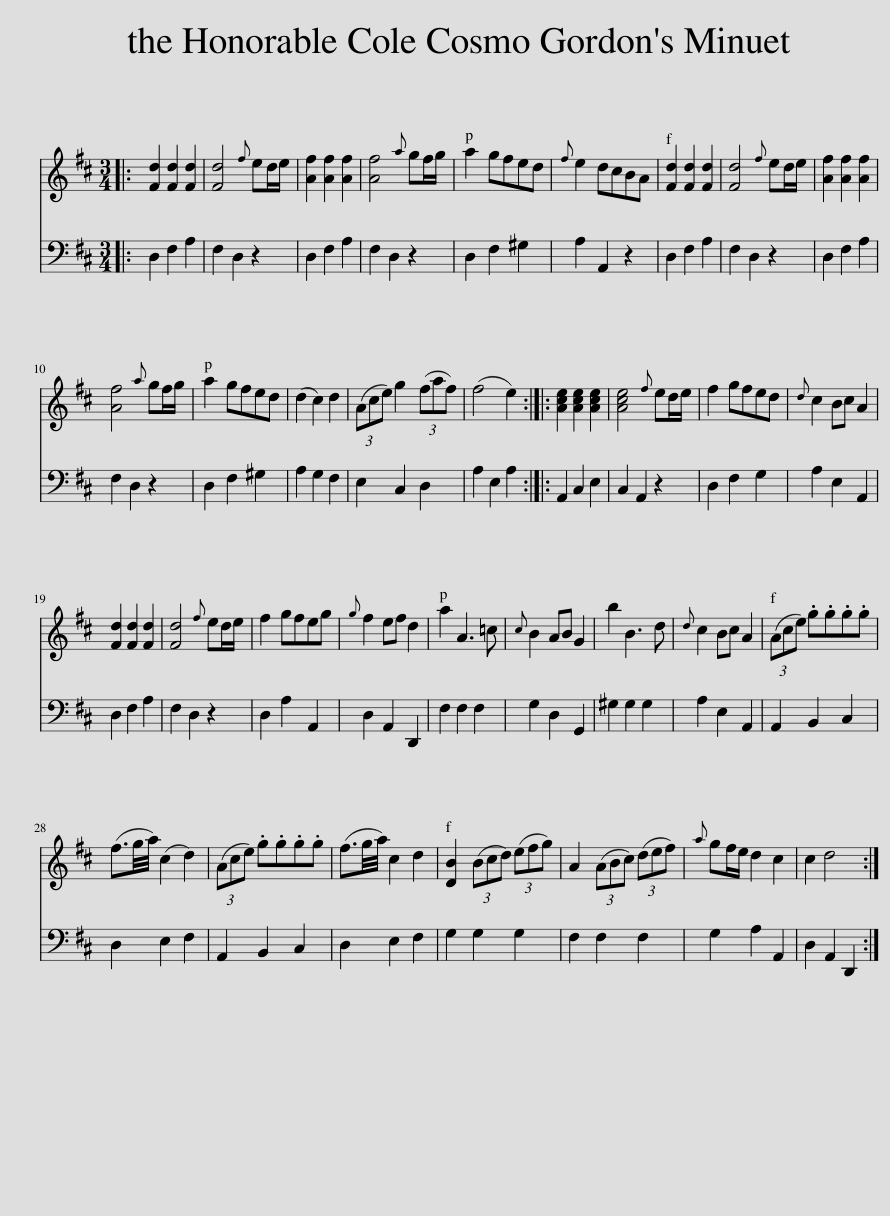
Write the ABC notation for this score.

X:1
%%score 1 2
L:1/8
M:3/4
I:linebreak $
K:D
V:1 treble
V:2 bass
V:1
|: [Fd]2 [Fd]2 [Fd]2 | [Fd]4{f} ed/e/ | [Af]2 [Af]2 [Af]2 | [Af]4{a} gf/g/ | a2 gfed | %5
{f} e2 dcBA | [Fd]2 [Fd]2 [Fd]2 | [Fd]4{f} ed/e/ | [Af]2 [Af]2 [Af]2 |$ [Af]4{a} gf/g/ | %10
 a2 gfed | (d2 c2) d2 | (3(Ace) g2 (3(faf) | (f4 e2) :: [Ace]2 [Ace]2 [Ace]2 | %15
 [Ace]4{f} ed/e/ | f2 gfed |{d} c2 Bc A2 |$ [Fd]2 [Fd]2 [Fd]2 | [Fd]4{f} ed/e/ | %20
 f2 gfeg |{g} f2 ef d2 | a2 A3 =c |{c} B2 AB G2 | b2 B3 d | %25
{d} c2 Bc A2 | (3(Ace) .g.g.g.g |$ (f3/2g/4a/4) (c2 d2) | (3(Ace) .g.g.g.g | (f3/2g/4a/4) c2 d2 | %30
 [DB]2 (3(Bcd) (3(efg) | A2 (3(ABc) (3(def) |{a} gf/e/ d2 c2 | c2 d4 :| %34
V:2
|: D,2 F,2 A,2 | F,2 D,2 z2 | D,2 F,2 A,2 | F,2 D,2 z2 | D,2 F,2 ^G,2 | %5
 A,2 A,,2 z2 | D,2 F,2 A,2 | F,2 D,2 z2 | D,2 F,2 A,2 |$ F,2 D,2 z2 | %10
 D,2 F,2 ^G,2 | A,2 G,2 F,2 | E,2 C,2 D,2 | A,2 E,2 A,2 :: A,,2 C,2 E,2 | %15
 C,2 A,,2 z2 | D,2 F,2 G,2 | A,2 E,2 A,,2 |$ D,2 F,2 A,2 | F,2 D,2 z2 | %20
 D,2 A,2 A,,2 | D,2 A,,2 D,,2 | F,2 F,2 F,2 | G,2 D,2 G,,2 | ^G,2 G,2 G,2 | %25
 A,2 E,2 A,,2 | A,,2 B,,2 C,2 |$ D,2 E,2 F,2 | A,,2 B,,2 C,2 | D,2 E,2 F,2 | %30
 G,2 G,2 G,2 | F,2 F,2 F,2 | G,2 A,2 A,,2 | D,2 A,,2 D,,2 :| %34
